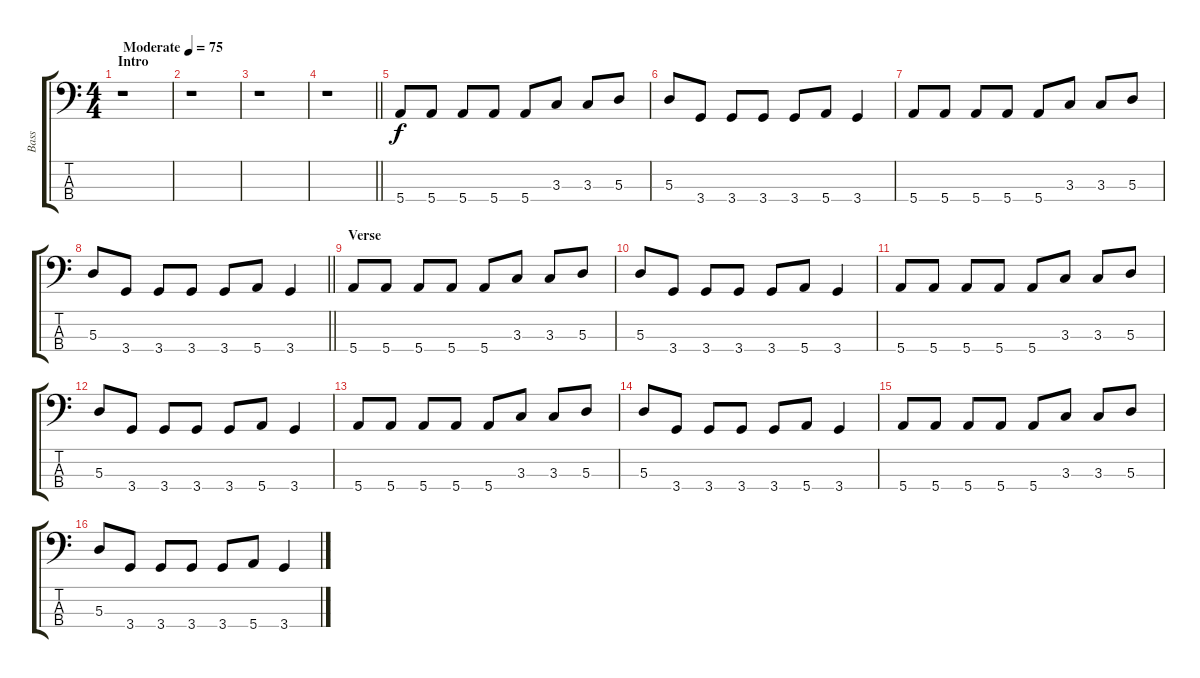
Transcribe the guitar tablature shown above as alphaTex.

\track ("Bass" "Bass") {instrument electricbassfinger}
\staff {score tabs}
\tuning (G2 D2 A1 E1) {hide}
\ts (4 4)
\section ("" "Intro")
\tempo (75 "Moderate")
\clef f4
\ks c
r.1{dy f instrument electricbassfinger} |
r.1 |
r.1 |
\barLineRight lightlight
r.1 |
5.4.8 5.4.8 5.4.8 5.4.8 5.4.8 3.3.8 3.3.8 5.3.8 |
5.3.8 3.4.8 3.4.8 3.4.8 3.4.8 5.4.8 3.4.4 |
5.4.8 5.4.8 5.4.8 5.4.8 5.4.8 3.3.8 3.3.8 5.3.8 |
\barLineRight lightlight
5.3.8 3.4.8 3.4.8 3.4.8 3.4.8 5.4.8 3.4.4 |
\section ("" "Verse")
5.4.8 5.4.8 5.4.8 5.4.8 5.4.8 3.3.8 3.3.8 5.3.8 |
5.3.8 3.4.8 3.4.8 3.4.8 3.4.8 5.4.8 3.4.4 |
5.4.8 5.4.8 5.4.8 5.4.8 5.4.8 3.3.8 3.3.8 5.3.8 |
5.3.8 3.4.8 3.4.8 3.4.8 3.4.8 5.4.8 3.4.4 |
5.4.8 5.4.8 5.4.8 5.4.8 5.4.8 3.3.8 3.3.8 5.3.8 |
5.3.8 3.4.8 3.4.8 3.4.8 3.4.8 5.4.8 3.4.4 |
5.4.8 5.4.8 5.4.8 5.4.8 5.4.8 3.3.8 3.3.8 5.3.8 |
5.3.8 3.4.8 3.4.8 3.4.8 3.4.8 5.4.8 3.4.4
